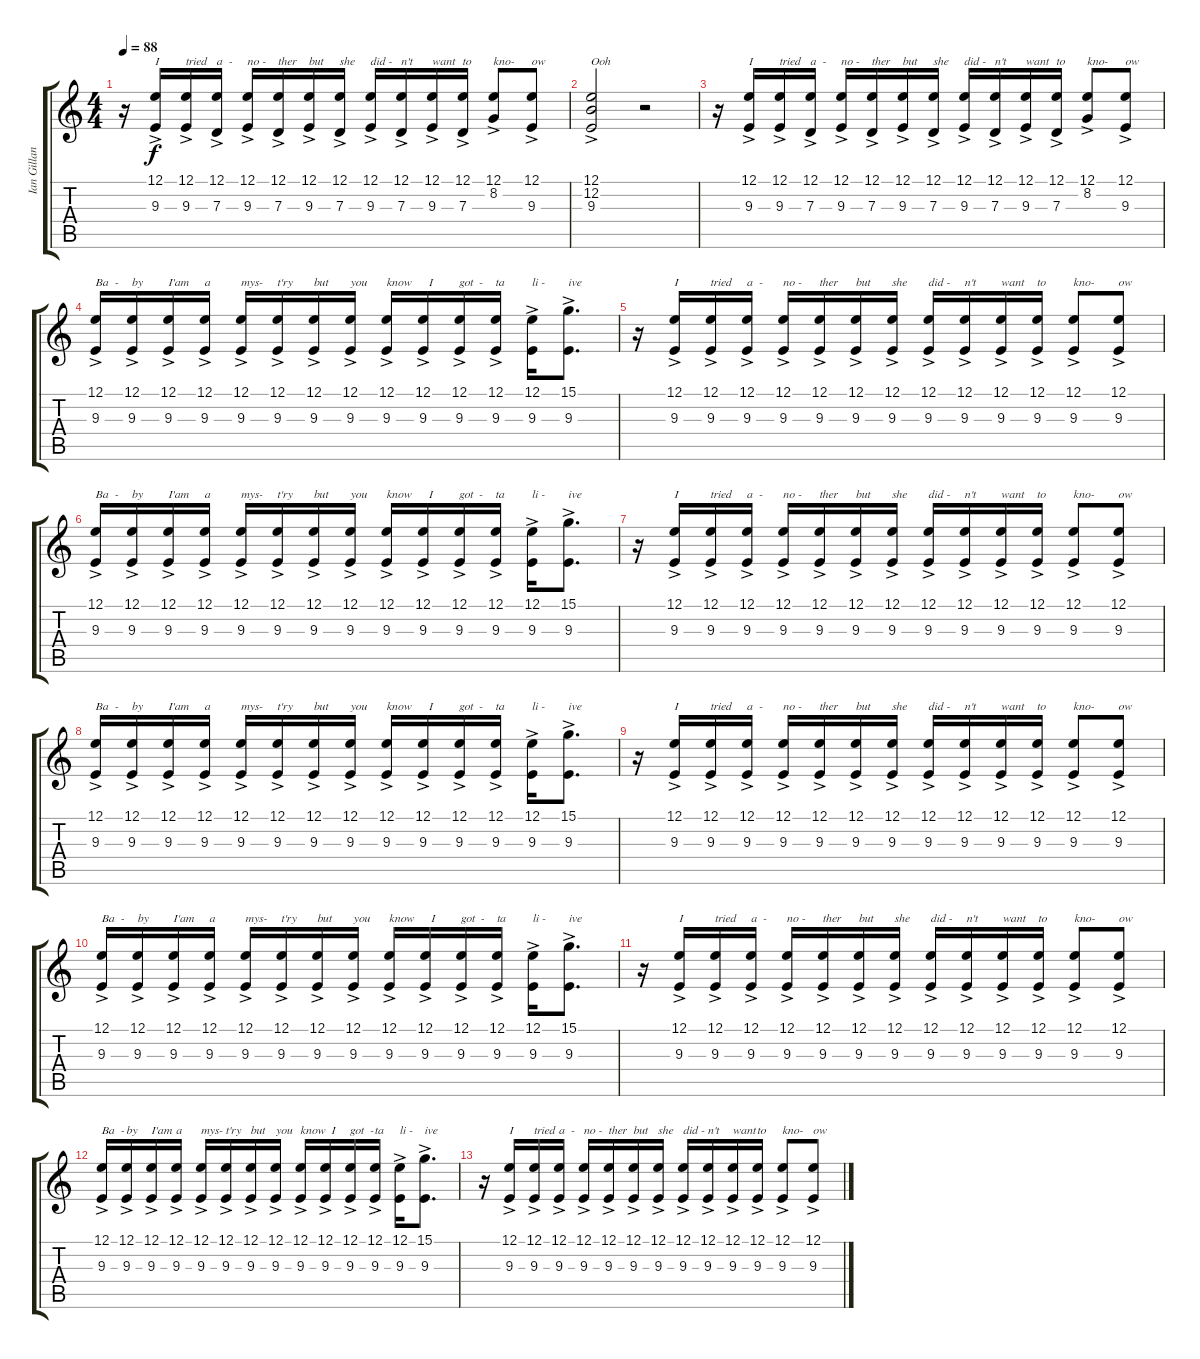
\track ("Ian Gillan" "Ian Gillan") {instrument voiceoohs}
\staff {score tabs}
\tuning (E4 B3 G3 D3 A2 E2) {hide}
\ts (4 4)
\tempo 88
\clef g2
\ks c
r.16{dy f} (12.1{ac} 9.3).16{txt "I"} (12.1{ac} 9.3).16{txt "tried"} (12.1{ac} 7.3).16{txt "a  -"} (12.1{ac} 9.3).16{txt "no -"} (12.1{ac} 7.3).16{txt "ther"} (12.1{ac} 9.3).16{txt "but"} (12.1{ac} 7.3).16{txt "she"} (12.1{ac} 9.3).16{txt "did -"} (12.1{ac} 7.3).16{txt "n't"} (12.1{ac} 9.3).16{txt "want"} (12.1{ac} 7.3).16{txt "to"} (12.1{ac} 8.2).8{txt "kno-"} (12.1{ac} 9.3).8{txt "ow"} |
(12.1{ac} 12.2{ac} 9.3).2{txt "Ooh"} r.2 |
r.16 (12.1{ac} 9.3).16{txt "I"} (12.1{ac} 9.3).16{txt "tried"} (12.1{ac} 7.3).16{txt "a  -"} (12.1{ac} 9.3).16{txt "no -"} (12.1{ac} 7.3).16{txt "ther"} (12.1{ac} 9.3).16{txt "but"} (12.1{ac} 7.3).16{txt "she"} (12.1{ac} 9.3).16{txt "did -"} (12.1{ac} 7.3).16{txt "n't"} (12.1{ac} 9.3).16{txt "want"} (12.1{ac} 7.3).16{txt "to"} (12.1{ac} 8.2).8{txt "kno-"} (12.1{ac} 9.3).8{txt "ow"} |
(12.1{ac} 9.3).16{txt "Ba  -"} (12.1{ac} 9.3).16{txt "by"} (12.1{ac} 9.3).16{txt "I'am"} (12.1{ac} 9.3).16{txt "a"} (12.1{ac} 9.3).16{txt "mys-"} (12.1{ac} 9.3).16{txt "t'ry"} (12.1{ac} 9.3).16{txt "but"} (12.1{ac} 9.3).16{txt "you"} (12.1{ac} 9.3).16{txt "know"} (12.1{ac} 9.3).16{txt "  I"} (12.1{ac} 9.3).16{txt "got  -"} (12.1{ac} 9.3).16{txt "ta"} (12.1{ac} 9.3).16{txt "li -"} (15.1{ac} 9.3).8{d txt "ive"} |
r.16 (12.1{ac} 9.3).16{txt "I"} (12.1{ac} 9.3).16{txt "tried"} (12.1{ac} 9.3).16{txt "a  -"} (12.1{ac} 9.3).16{txt "no -"} (12.1{ac} 9.3).16{txt "ther"} (12.1{ac} 9.3).16{txt "but"} (12.1{ac} 9.3).16{txt "she"} (12.1{ac} 9.3).16{txt "did -"} (12.1{ac} 9.3).16{txt "n't"} (12.1{ac} 9.3).16{txt "want"} (12.1{ac} 9.3).16{txt "to"} (12.1{ac} 9.3).8{txt "kno-"} (12.1{ac} 9.3).8{txt "ow"} |
(12.1{ac} 9.3).16{txt "Ba  -"} (12.1{ac} 9.3).16{txt "by"} (12.1{ac} 9.3).16{txt "I'am"} (12.1{ac} 9.3).16{txt "a"} (12.1{ac} 9.3).16{txt "mys-"} (12.1{ac} 9.3).16{txt "t'ry"} (12.1{ac} 9.3).16{txt "but"} (12.1{ac} 9.3).16{txt "you"} (12.1{ac} 9.3).16{txt "know"} (12.1{ac} 9.3).16{txt "  I"} (12.1{ac} 9.3).16{txt "got  -"} (12.1{ac} 9.3).16{txt "ta"} (12.1{ac} 9.3).16{txt "li -"} (15.1{ac} 9.3).8{d txt "ive"} |
r.16 (12.1{ac} 9.3).16{txt "I"} (12.1{ac} 9.3).16{txt "tried"} (12.1{ac} 9.3).16{txt "a  -"} (12.1{ac} 9.3).16{txt "no -"} (12.1{ac} 9.3).16{txt "ther"} (12.1{ac} 9.3).16{txt "but"} (12.1{ac} 9.3).16{txt "she"} (12.1{ac} 9.3).16{txt "did -"} (12.1{ac} 9.3).16{txt "n't"} (12.1{ac} 9.3).16{txt "want"} (12.1{ac} 9.3).16{txt "to"} (12.1{ac} 9.3).8{txt "kno-"} (12.1{ac} 9.3).8{txt "ow"} |
(12.1{ac} 9.3).16{txt "Ba  -"} (12.1{ac} 9.3).16{txt "by"} (12.1{ac} 9.3).16{txt "I'am"} (12.1{ac} 9.3).16{txt "a"} (12.1{ac} 9.3).16{txt "mys-"} (12.1{ac} 9.3).16{txt "t'ry"} (12.1{ac} 9.3).16{txt "but"} (12.1{ac} 9.3).16{txt "you"} (12.1{ac} 9.3).16{txt "know"} (12.1{ac} 9.3).16{txt "  I"} (12.1{ac} 9.3).16{txt "got  -"} (12.1{ac} 9.3).16{txt "ta"} (12.1{ac} 9.3).16{txt "li -"} (15.1{ac} 9.3).8{d txt "ive"} |
r.16 (12.1{ac} 9.3).16{txt "I"} (12.1{ac} 9.3).16{txt "tried"} (12.1{ac} 9.3).16{txt "a  -"} (12.1{ac} 9.3).16{txt "no -"} (12.1{ac} 9.3).16{txt "ther"} (12.1{ac} 9.3).16{txt "but"} (12.1{ac} 9.3).16{txt "she"} (12.1{ac} 9.3).16{txt "did -"} (12.1{ac} 9.3).16{txt "n't"} (12.1{ac} 9.3).16{txt "want"} (12.1{ac} 9.3).16{txt "to"} (12.1{ac} 9.3).8{txt "kno-"} (12.1{ac} 9.3).8{txt "ow"} |
(12.1{ac} 9.3).16{txt "Ba  -"} (12.1{ac} 9.3).16{txt "by"} (12.1{ac} 9.3).16{txt "I'am"} (12.1{ac} 9.3).16{txt "a"} (12.1{ac} 9.3).16{txt "mys-"} (12.1{ac} 9.3).16{txt "t'ry"} (12.1{ac} 9.3).16{txt "but"} (12.1{ac} 9.3).16{txt "you"} (12.1{ac} 9.3).16{txt "know"} (12.1{ac} 9.3).16{txt "  I"} (12.1{ac} 9.3).16{txt "got  -"} (12.1{ac} 9.3).16{txt "ta"} (12.1{ac} 9.3).16{txt "li -"} (15.1{ac} 9.3).8{d txt "ive"} |
r.16 (12.1{ac} 9.3).16{txt "I"} (12.1{ac} 9.3).16{txt "tried"} (12.1{ac} 9.3).16{txt "a  -"} (12.1{ac} 9.3).16{txt "no -"} (12.1{ac} 9.3).16{txt "ther"} (12.1{ac} 9.3).16{txt "but"} (12.1{ac} 9.3).16{txt "she"} (12.1{ac} 9.3).16{txt "did -"} (12.1{ac} 9.3).16{txt "n't"} (12.1{ac} 9.3).16{txt "want"} (12.1{ac} 9.3).16{txt "to"} (12.1{ac} 9.3).8{txt "kno-"} (12.1{ac} 9.3).8{txt "ow"} |
(12.1{ac} 9.3).16{txt "Ba  -"} (12.1{ac} 9.3).16{txt "by"} (12.1{ac} 9.3).16{txt "I'am"} (12.1{ac} 9.3).16{txt "a"} (12.1{ac} 9.3).16{txt "mys-"} (12.1{ac} 9.3).16{txt "t'ry"} (12.1{ac} 9.3).16{txt "but"} (12.1{ac} 9.3).16{txt "you"} (12.1{ac} 9.3).16{txt "know"} (12.1{ac} 9.3).16{txt "  I"} (12.1{ac} 9.3).16{txt "got  -"} (12.1{ac} 9.3).16{txt "ta"} (12.1{ac} 9.3).16{txt "li -"} (15.1{ac} 9.3).8{d txt "ive"} |
r.16 (12.1{ac} 9.3).16{txt "I"} (12.1{ac} 9.3).16{txt "tried"} (12.1{ac} 9.3).16{txt "a  -"} (12.1{ac} 9.3).16{txt "no -"} (12.1{ac} 9.3).16{txt "ther"} (12.1{ac} 9.3).16{txt "but"} (12.1{ac} 9.3).16{txt "she"} (12.1{ac} 9.3).16{txt "did -"} (12.1{ac} 9.3).16{txt "n't"} (12.1{ac} 9.3).16{txt "want"} (12.1{ac} 9.3).16{txt "to"} (12.1{ac} 9.3).8{txt "kno-"} (12.1{ac} 9.3).8{txt "ow"}
